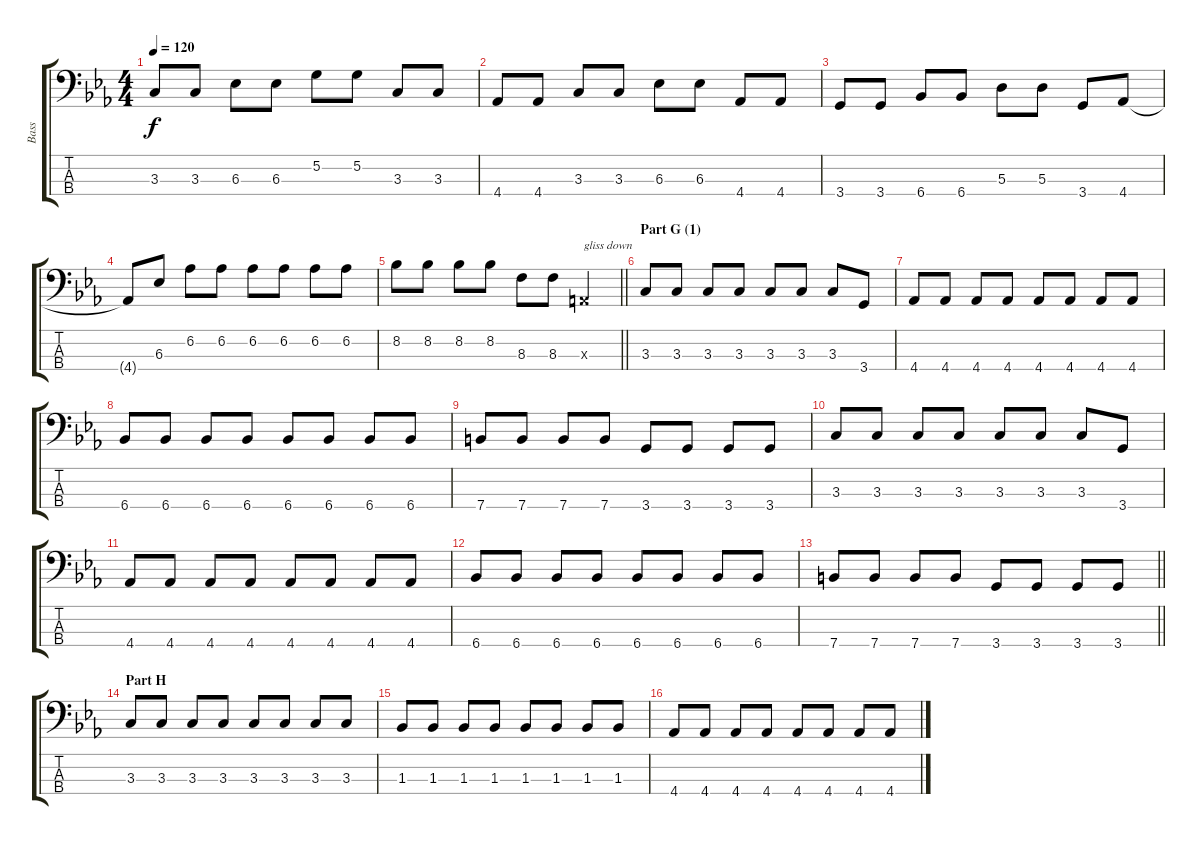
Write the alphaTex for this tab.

\track ("Bass" "Bass") {instrument electricbasspick}
\staff {score tabs}
\tuning (G2 D2 A1 E1) {hide}
\ts (4 4)
\tempo 120
\clef f4
\ks eb
3.3.8{dy f} 3.3.8 6.3.8 6.3.8 5.2.8 5.2.8 3.3.8 3.3.8 |
4.4.8 4.4.8 3.3.8 3.3.8 6.3.8 6.3.8 4.4.8 4.4.8 |
3.4.8 3.4.8 6.4.8 6.4.8 5.3.8 5.3.8 3.4.8 4.4.8 |
4.4{t}.8 6.3.8 6.2.8 6.2.8 6.2.8 6.2.8 6.2.8 6.2.8 |
\barLineRight lightlight
8.2.8 8.2.8 8.2.8 8.2.8 8.3.8 8.3.8 0.3{x}.4{txt "gliss down"} |
\section ("" "Part G (1)")
3.3.8 3.3.8 3.3.8 3.3.8 3.3.8 3.3.8 3.3.8 3.4.8 |
4.4.8 4.4.8 4.4.8 4.4.8 4.4.8 4.4.8 4.4.8 4.4.8 |
6.4.8 6.4.8 6.4.8 6.4.8 6.4.8 6.4.8 6.4.8 6.4.8 |
7.4.8 7.4.8 7.4.8 7.4.8 3.4.8 3.4.8 3.4.8 3.4.8 |
3.3.8 3.3.8 3.3.8 3.3.8 3.3.8 3.3.8 3.3.8 3.4.8 |
4.4.8 4.4.8 4.4.8 4.4.8 4.4.8 4.4.8 4.4.8 4.4.8 |
6.4.8 6.4.8 6.4.8 6.4.8 6.4.8 6.4.8 6.4.8 6.4.8 |
\barLineRight lightlight
7.4.8 7.4.8 7.4.8 7.4.8 3.4.8 3.4.8 3.4.8 3.4.8 |
\section ("" "Part H")
3.3.8 3.3.8 3.3.8 3.3.8 3.3.8 3.3.8 3.3.8 3.3.8 |
1.3.8 1.3.8 1.3.8 1.3.8 1.3.8 1.3.8 1.3.8 1.3.8 |
4.4.8 4.4.8 4.4.8 4.4.8 4.4.8 4.4.8 4.4.8 4.4.8
